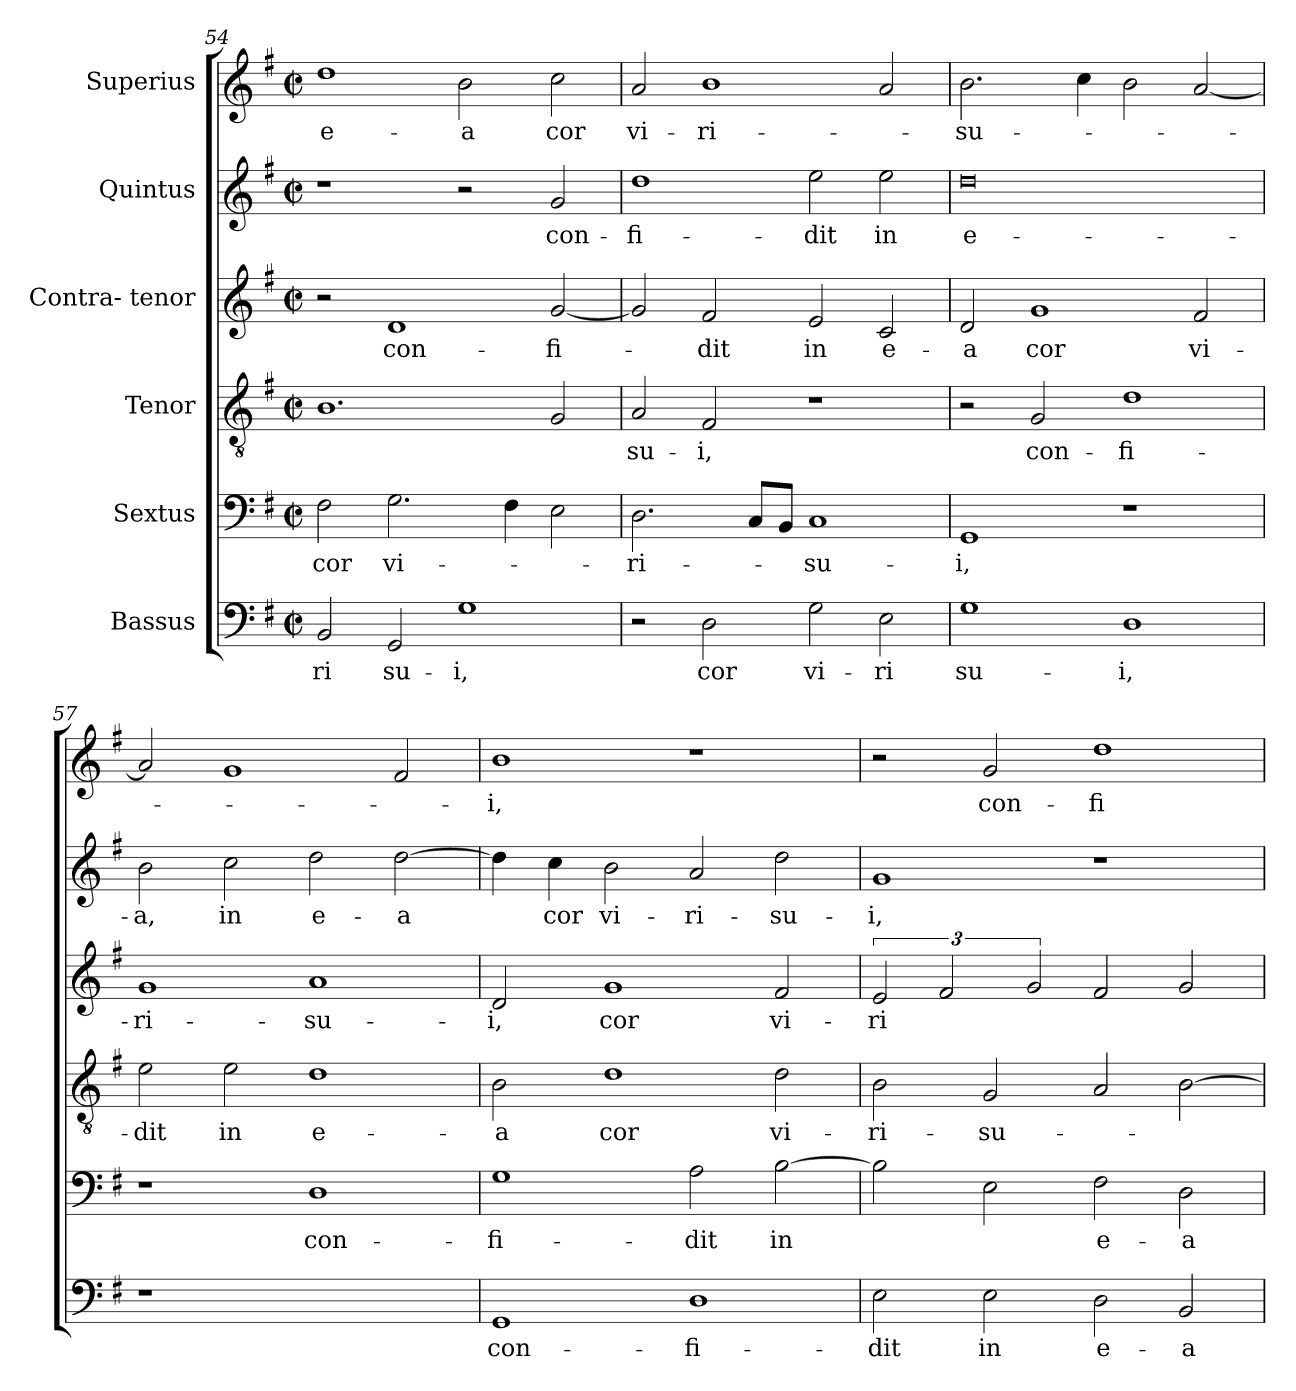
**kern	**text	**kern	**text	**kern	**text	**kern	**text	**kern	**text	**kern	**text
*part6	*part6	*part5	*part5	*part4	*part4	*part3	*part3	*part2	*part2	*part1	*part1
*staff6	*staff6	*staff5	*staff5	*staff4	*staff4	*staff3	*staff3	*staff2	*staff2	*staff1	*staff1
*I"Bassus	*	*I"Sextus	*	*I"Tenor	*	*I"Contra- tenor	*	*I"Quintus	*	*I"Superius	*
!!LO:PB:g=z
*clefF4	*	*clefF4	*	*clefGv2	*	*clefG2	*	*clefG2	*	*clefG2	*
*k[f#]	*	*k[f#]	*	*k[f#]	*	*k[f#]	*	*k[f#]	*	*k[f#]	*
*G:	*	*G:	*	*G:	*	*G:	*	*G:	*	*G:	*
*M2/2	*	*M2/2	*	*M2/2	*	*M2/2	*	*M2/2	*	*M2/2	*
*met(c|)	*	*met(c|)	*	*met(c|)	*	*met(c|)	*	*met(c|)	*	*met(c|)	*
=54	=54	=54	=54	=54	=54	=54	=54	=54	=54	=54	=54
!	!LO:LY:b	!	!LO:LY:b	!	!	!	!	!	!	!	!LO:LY:b
2BB/	-ri	2F#\	cor	1.B	.	2r	.	1r	.	1dd	e-
!	!LO:LY:b	!	!LO:LY:b	!	!	!	!LO:LY:b	!	!	!	!
2GG/	su-	2.G\	vi-	.	.	1d	con-	.	.	.	.
!	!LO:LY:b	!	!	!	!	!	!	!	!	!	!LO:LY:b
1G	-i,	.	.	.	.	.	.	2r	.	2b\	-a
.	.	4F#\	.	.	.	.	.	.	.	.	.
!	!	!	!	!	!	!	!LO:LY:b	!	!LO:LY:b	!	!LO:LY:b
.	.	2E\	.	2G/	.	[2g/	-fi-	2g/	con-	2cc\	cor
=55	=55	=55	=55	=55	=55	=55	=55	=55	=55	=55	=55
!	!	!	!LO:LY:b	!	!LO:LY:b	!	!	!	!LO:LY:b	!	!LO:LY:b
2r	.	2.D\	-ri-	2A/	su-	2g/]	.	1dd	-fi-	2a/	vi-
!	!LO:LY:b	!	!	!	!LO:LY:b	!	!LO:LY:b	!	!	!	!LO:LY:b
2D\	cor	.	.	2F#/	-i,	2f#/	-dit	.	.	1b	-ri-
.	.	8C/L	.	.	.	.	.	.	.	.	.
.	.	8BB/J	.	.	.	.	.	.	.	.	.
!	!LO:LY:b	!	!LO:LY:b	!	!	!	!LO:LY:b	!	!LO:LY:b	!	!
2G\	vi-	1C	-su-	1r	.	2e/	in	2ee\	-dit	.	.
!	!LO:LY:b	!	!	!	!	!	!LO:LY:b	!	!LO:LY:b	!	!
2E\	-ri	.	.	.	.	2c/	e-	2ee\	in	2a/	.
=56	=56	=56	=56	=56	=56	=56	=56	=56	=56	=56	=56
!	!LO:LY:b	!	!LO:LY:b	!	!	!	!LO:LY:b	!	!LO:LY:b	!	!LO:LY:b
1G	su-	1GG	-i,	2r	.	2d/	-a	0dd	e-	2.b\	-su-
!	!	!	!	!	!LO:LY:b	!	!LO:LY:b	!	!	!	!
.	.	.	.	2G/	con-	1g	cor	.	.	.	.
.	.	.	.	.	.	.	.	.	.	4cc\	.
!	!LO:LY:b	!	!	!	!LO:LY:b	!	!	!	!	!	!
1D	-i,	1r	.	1d	-fi-	.	.	.	.	2b\	.
!	!	!	!	!	!	!	!LO:LY:b	!	!	!	!
.	.	.	.	.	.	2f#/	vi-	.	.	[2a/	.
=57	=57	=57	=57	=57	=57	=57	=57	=57	=57	=57	=57
!	!	!	!	!	!LO:LY:b	!	!LO:LY:b	!	!LO:LY:b	!	!
1r	.	1r	.	2e\	-dit	1g	-ri-	2b\	-a,	2a/]	.
!	!	!	!	!	!LO:LY:b	!	!	!	!LO:LY:b	!	!
.	.	.	.	2e\	in	.	.	2cc\	in	1g	.
!	!	!	!LO:LY:b	!	!LO:LY:b	!	!LO:LY:b	!	!LO:LY:b	!	!
1ryy	.	1D	con-	1d	e-	1a	-su-	2dd\	e-	.	.
!	!	!	!	!	!	!	!	!	!LO:LY:b	!	!
.	.	.	.	.	.	.	.	[2dd\	-a	2f#/	.
!!LO:LB:g=z
=58	=58	=58	=58	=58	=58	=58	=58	=58	=58	=58	=58
!	!LO:LY:b	!	!LO:LY:b	!	!LO:LY:b	!	!LO:LY:b	!	!	!	!LO:LY:b
1GG	con-	1G	-fi-	2B\	-a	2d/	-i,	4dd\]	.	1b	-i,
!	!	!	!	!	!	!	!	!	!LO:LY:b	!	!
.	.	.	.	.	.	.	.	4cc\	cor	.	.
!	!	!	!	!	!LO:LY:b	!	!LO:LY:b	!	!LO:LY:b	!	!
.	.	.	.	1d	cor	1g	cor	2b\	vi-	.	.
!	!LO:LY:b	!	!LO:LY:b	!	!	!	!	!	!LO:LY:b	!	!
1D	-fi-	2A\	-dit	.	.	.	.	2a/	-ri-	1r	.
!	!	!	!LO:LY:b	!	!LO:LY:b	!	!LO:LY:b	!	!LO:LY:b	!	!
.	.	[2B\	in	2d\	vi-	2f#/	vi-	2dd\	-su-	.	.
=59	=59	=59	=59	=59	=59	=59	=59	=59	=59	=59	=59
!	!LO:LY:b	!	!	!	!LO:LY:b	!	!LO:LY:b	!	!LO:LY:b	!	!
2E\	-dit	2B\]	.	2B\	-ri-	3e/	-ri	1g	-i,	2r	.
.	.	.	.	.	.	3f#/	.	.	.	.	.
!	!LO:LY:b	!	!	!	!LO:LY:b	!	!	!	!	!	!LO:LY:b
2E\	in	2E\	.	2G/	-su-	.	.	.	.	2g/	con-
.	.	.	.	.	.	3g/	.	.	.	.	.
!	!LO:LY:b	!	!LO:LY:b	!	!	!	!	!	!	!	!LO:LY:b
2D\	e-	2F#\	e-	2A/	.	2f#/	.	1r	.	1dd	-fi-
!	!LO:LY:b	!	!LO:LY:b	!	!	!	!	!	!	!	!
2BB/	-a	2D\	-a	[2B\	.	2g/	.	.	.	.	.
=	=	=	=	=	=	=	=	=	=	=	=
*-	*-	*-	*-	*-	*-	*-	*-	*-	*-	*-	*-
